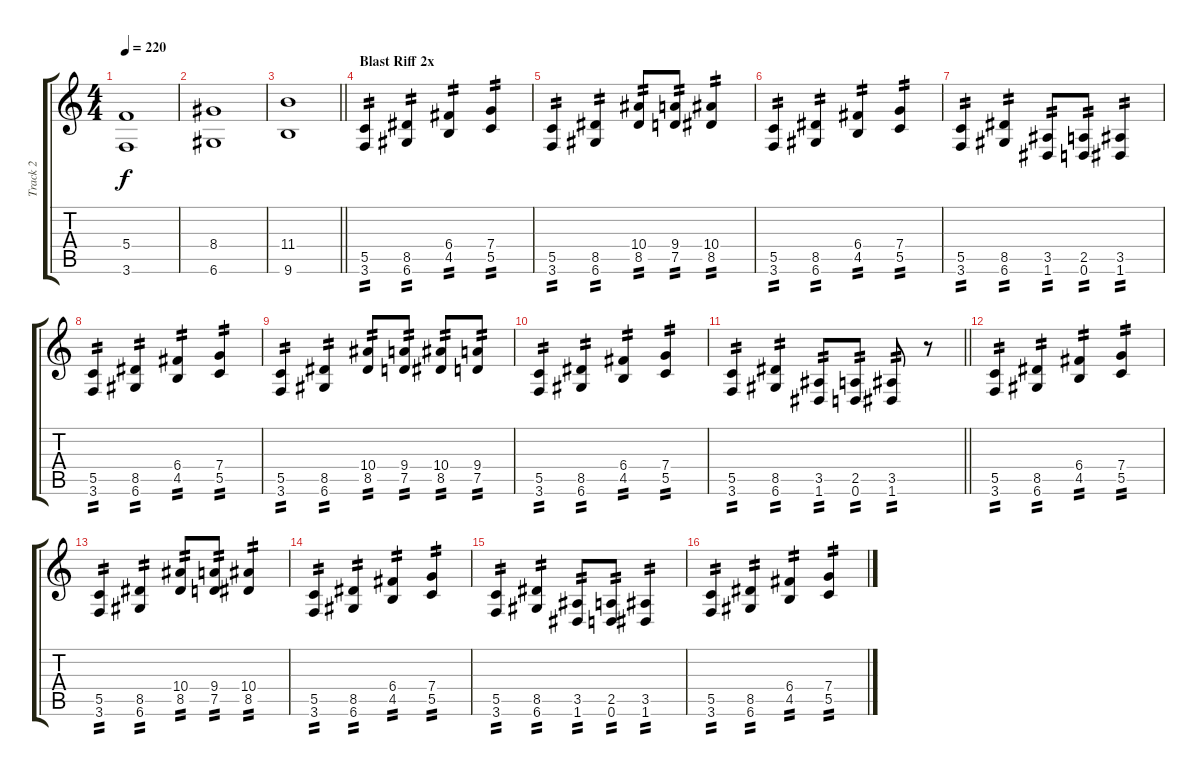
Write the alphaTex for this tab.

\track ("Track 2" "Track 2") {instrument overdrivenguitar}
\staff {score tabs}
\tuning (D4 A3 F3 C3 G2 D2) {hide}
\ts (4 4)
\tempo 220
\clef g2
\ks c
(5.4 3.6).1{dy f} |
(8.4 6.6).1 |
\barLineRight lightlight
(11.4 9.6).1 |
\section ("" "Blast Riff 2x")
(5.5 3.6).4{tp 2} (8.5 6.6).4{tp 2} (6.4 4.5).4{tp 2} (7.4 5.5).4{tp 2} |
(5.5 3.6).4{tp 2} (8.5 6.6).4{tp 2} (10.4 8.5).8{tp 2} (9.4 7.5).8{tp 2} (10.4 8.5).4{tp 2} |
(5.5 3.6).4{tp 2} (8.5 6.6).4{tp 2} (6.4 4.5).4{tp 2} (7.4 5.5).4{tp 2} |
(5.5 3.6).4{tp 2} (8.5 6.6).4{tp 2} (3.5 1.6).8{tp 2} (2.5 0.6).8{tp 2} (3.5 1.6).4{tp 2} |
(5.5 3.6).4{tp 2} (8.5 6.6).4{tp 2} (6.4 4.5).4{tp 2} (7.4 5.5).4{tp 2} |
(5.5 3.6).4{tp 2} (8.5 6.6).4{tp 2} (10.4 8.5).8{tp 2} (9.4 7.5).8{tp 2} (10.4 8.5).8{tp 2} (9.4 7.5).8{tp 2} |
(5.5 3.6).4{tp 2} (8.5 6.6).4{tp 2} (6.4 4.5).4{tp 2} (7.4 5.5).4{tp 2} |
\barLineRight lightlight
(5.5 3.6).4{tp 2} (8.5 6.6).4{tp 2} (3.5 1.6).8{tp 2} (2.5 0.6).8{tp 2} (3.5 1.6).8{tp 2} r.8 |
(5.5 3.6).4{tp 2} (8.5 6.6).4{tp 2} (6.4 4.5).4{tp 2} (7.4 5.5).4{tp 2} |
(5.5 3.6).4{tp 2} (8.5 6.6).4{tp 2} (10.4 8.5).8{tp 2} (9.4 7.5).8{tp 2} (10.4 8.5).4{tp 2} |
(5.5 3.6).4{tp 2} (8.5 6.6).4{tp 2} (6.4 4.5).4{tp 2} (7.4 5.5).4{tp 2} |
(5.5 3.6).4{tp 2} (8.5 6.6).4{tp 2} (3.5 1.6).8{tp 2} (2.5 0.6).8{tp 2} (3.5 1.6).4{tp 2} |
(5.5 3.6).4{tp 2} (8.5 6.6).4{tp 2} (6.4 4.5).4{tp 2} (7.4 5.5).4{tp 2}
